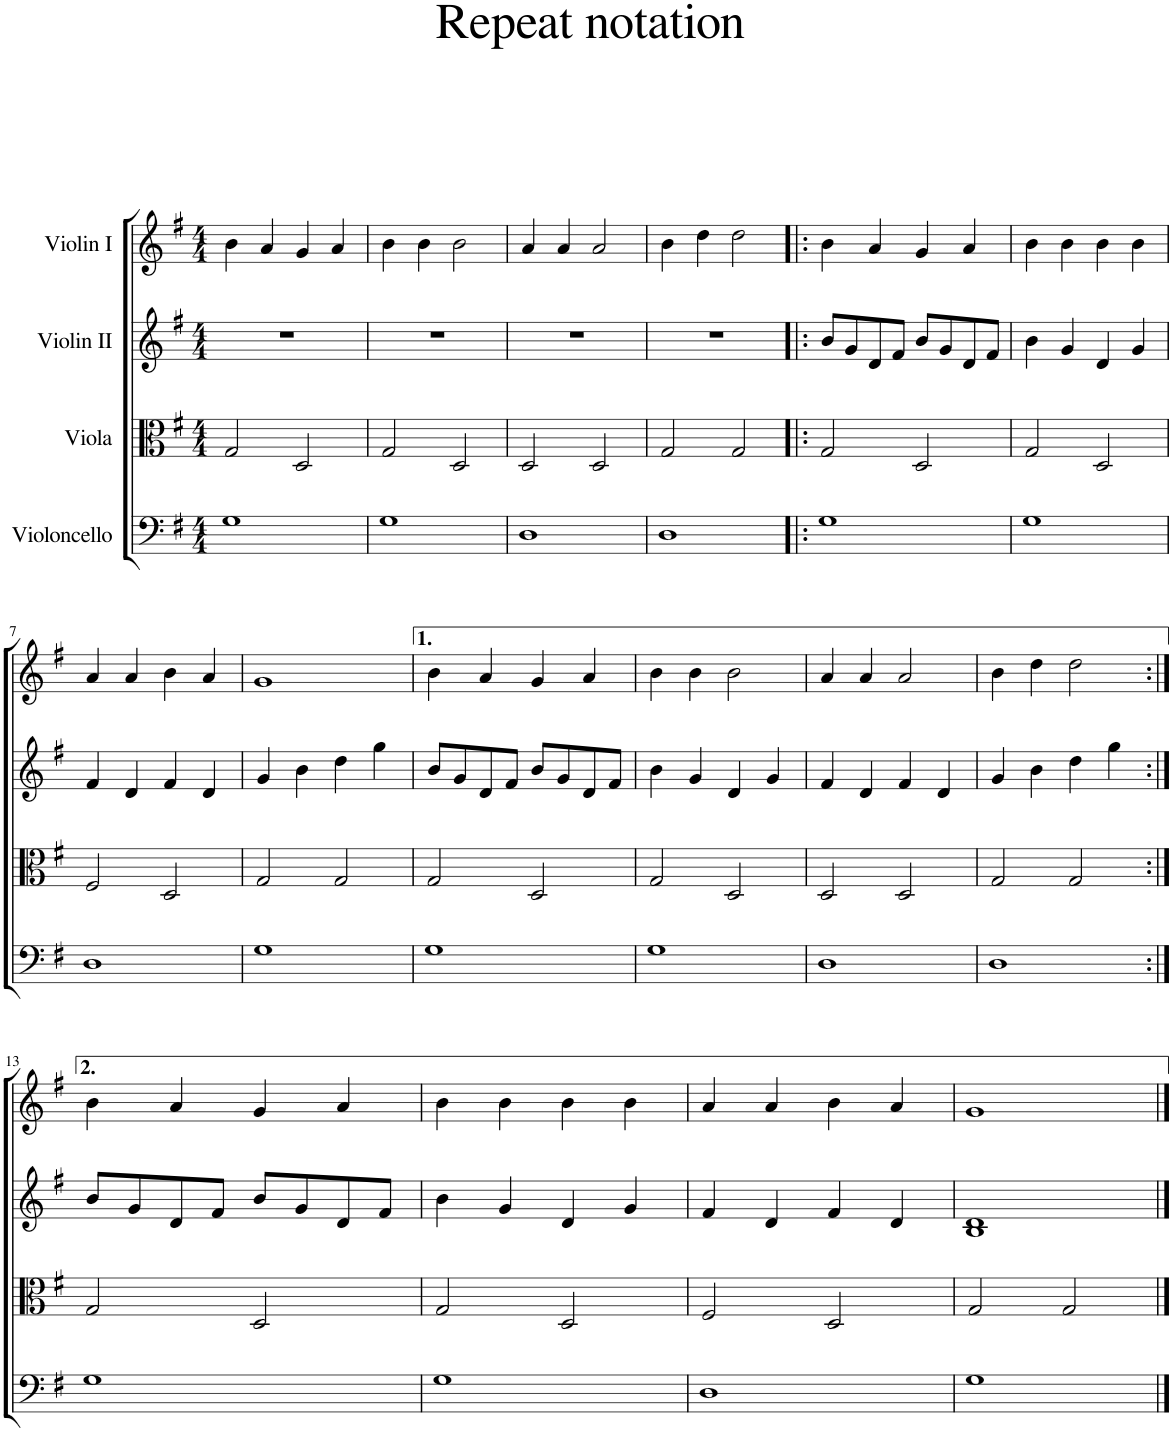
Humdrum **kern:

**kern	**kern	**kern	**kern
*part4	*part3	*part2	*part1
*staff4	*staff3	*staff2	*staff1
*I"Violoncello	*I"Viola	*I"Violin II	*I"Violin I
*I'Vc	*I'Vla	*I'Vln	*I'Vln
*clefF4	*clefC3	*clefG2	*clefG2
*k[f#]	*k[f#]	*k[f#]	*k[f#]
*M4/4	*M4/4	*M4/4	*M4/4
=1	=1	=1	=1
1G	2G/	1r	4b\
.	.	.	4a/
.	2D/	.	4g/
.	.	.	4a/
=2	=2	=2	=2
1G	2G/	1r	4b\
.	.	.	4b\
.	2D/	.	2b\
=3	=3	=3	=3
1D	2D/	1r	4a/
.	.	.	4a/
.	2D/	.	2a/
=4	=4	=4	=4
1D	2G/	1r	4b\
.	.	.	4dd\
.	2G/	.	2dd\
=5!|:	=5!|:	=5!|:	=5!|:
1G	2G/	8b/L	4b\
.	.	8g/	.
.	.	8d/	4a/
.	.	8f#/J	.
.	2D/	8b/L	4g/
.	.	8g/	.
.	.	8d/	4a/
.	.	8f#/J	.
=6	=6	=6	=6
1G	2G/	4b\	4b\
.	.	4g/	4b\
.	2D/	4d/	4b\
.	.	4g/	4b\
!!LO:LB:g=z
=7	=7	=7	=7
1D	2F#/	4f#/	4a/
.	.	4d/	4a/
.	2D/	4f#/	4b\
.	.	4d/	4a/
=8	=8	=8	=8
1G	2G/	4g/	1g
.	.	4b\	.
.	2G/	4dd\	.
.	.	4gg\	.
=9	=9	=9	=9
1G	2G/	8b/L	4b\
.	.	8g/	.
.	.	8d/	4a/
.	.	8f#/J	.
.	2D/	8b/L	4g/
.	.	8g/	.
.	.	8d/	4a/
.	.	8f#/J	.
=10	=10	=10	=10
1G	2G/	4b\	4b\
.	.	4g/	4b\
.	2D/	4d/	2b\
.	.	4g/	.
=11	=11	=11	=11
1D	2D/	4f#/	4a/
.	.	4d/	4a/
.	2D/	4f#/	2a/
.	.	4d/	.
=12	=12	=12	=12
1D	2G/	4g/	4b\
.	.	4b\	4dd\
.	2G/	4dd\	2dd\
.	.	4gg\	.
!!LO:LB:g=z
=13:|!	=13:|!	=13:|!	=13:|!
1G	2G/	8b/L	4b\
.	.	8g/	.
.	.	8d/	4a/
.	.	8f#/J	.
.	2D/	8b/L	4g/
.	.	8g/	.
.	.	8d/	4a/
.	.	8f#/J	.
=14	=14	=14	=14
1G	2G/	4b\	4b\
.	.	4g/	4b\
.	2D/	4d/	4b\
.	.	4g/	4b\
=15	=15	=15	=15
1D	2F#/	4f#/	4a/
.	.	4d/	4a/
.	2D/	4f#/	4b\
.	.	4d/	4a/
=16	=16	=16	=16
1G	2G/	1B 1d	1g
.	2G/	.	.
==	==	==	==
*-	*-	*-	*-
